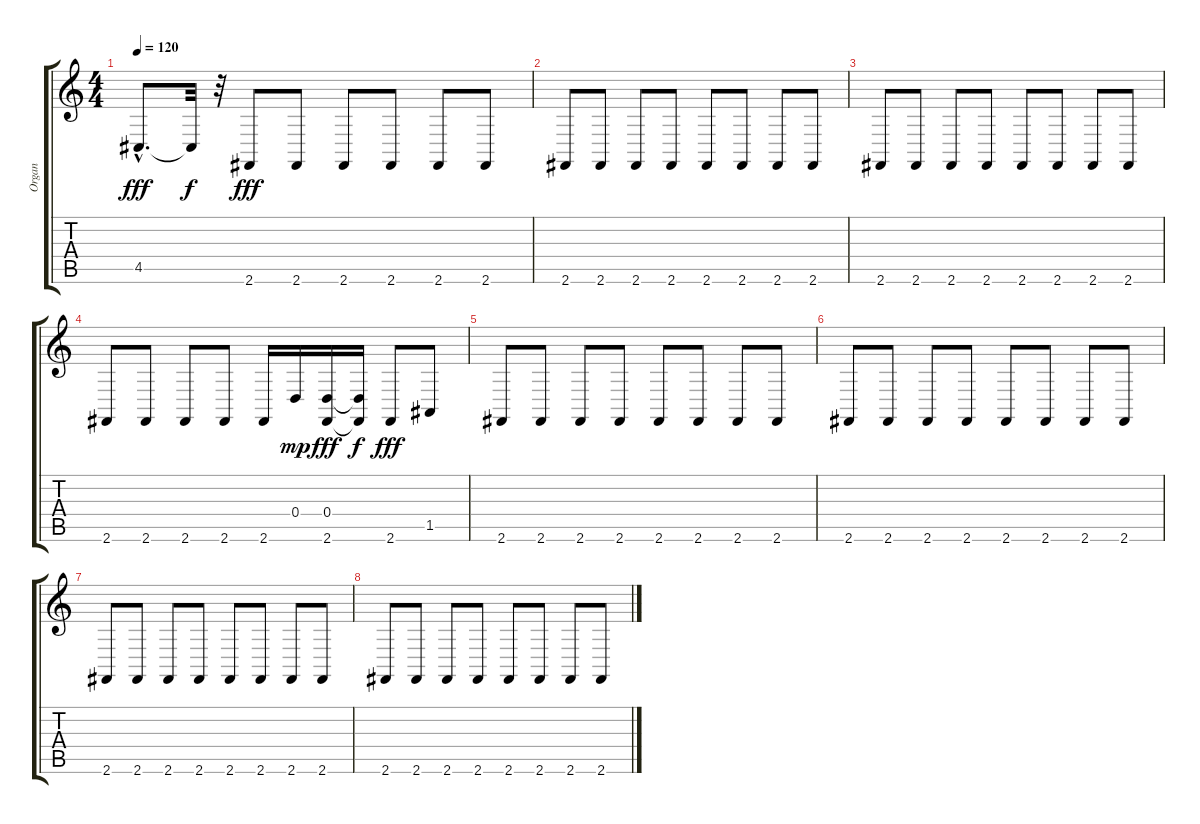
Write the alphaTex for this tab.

\track ("Organ" "Organ") {instrument drawbarorgan}
\staff {score tabs}
\tuning (E4 B3 G3 D3 A2 E2) {hide}
\ts (4 4)
\tempo 120
\clef g2
\ks c
4.5{hac}.8{d dy fff} 4.5{t}.32{dy f} r.32 2.6.8{dy fff} 2.6.8 2.6.8 2.6.8 2.6.8 2.6.8 |
2.6.8 2.6.8 2.6.8 2.6.8 2.6.8 2.6.8 2.6.8 2.6.8 |
2.6.8 2.6.8 2.6.8 2.6.8 2.6.8 2.6.8 2.6.8 2.6.8 |
2.6.8 2.6.8 2.6.8 2.6.8 2.6.16 0.4.16{dy mp} (0.4 2.6).16{dy fff} (0.4{t} 2.6{t}).16{dy f} 2.6.8{dy fff} 1.5.8 |
2.6.8 2.6.8 2.6.8 2.6.8 2.6.8 2.6.8 2.6.8 2.6.8 |
2.6.8 2.6.8 2.6.8 2.6.8 2.6.8 2.6.8 2.6.8 2.6.8 |
2.6.8 2.6.8 2.6.8 2.6.8 2.6.8 2.6.8 2.6.8 2.6.8 |
2.6.8 2.6.8 2.6.8 2.6.8 2.6.8 2.6.8 2.6.8 2.6.8
